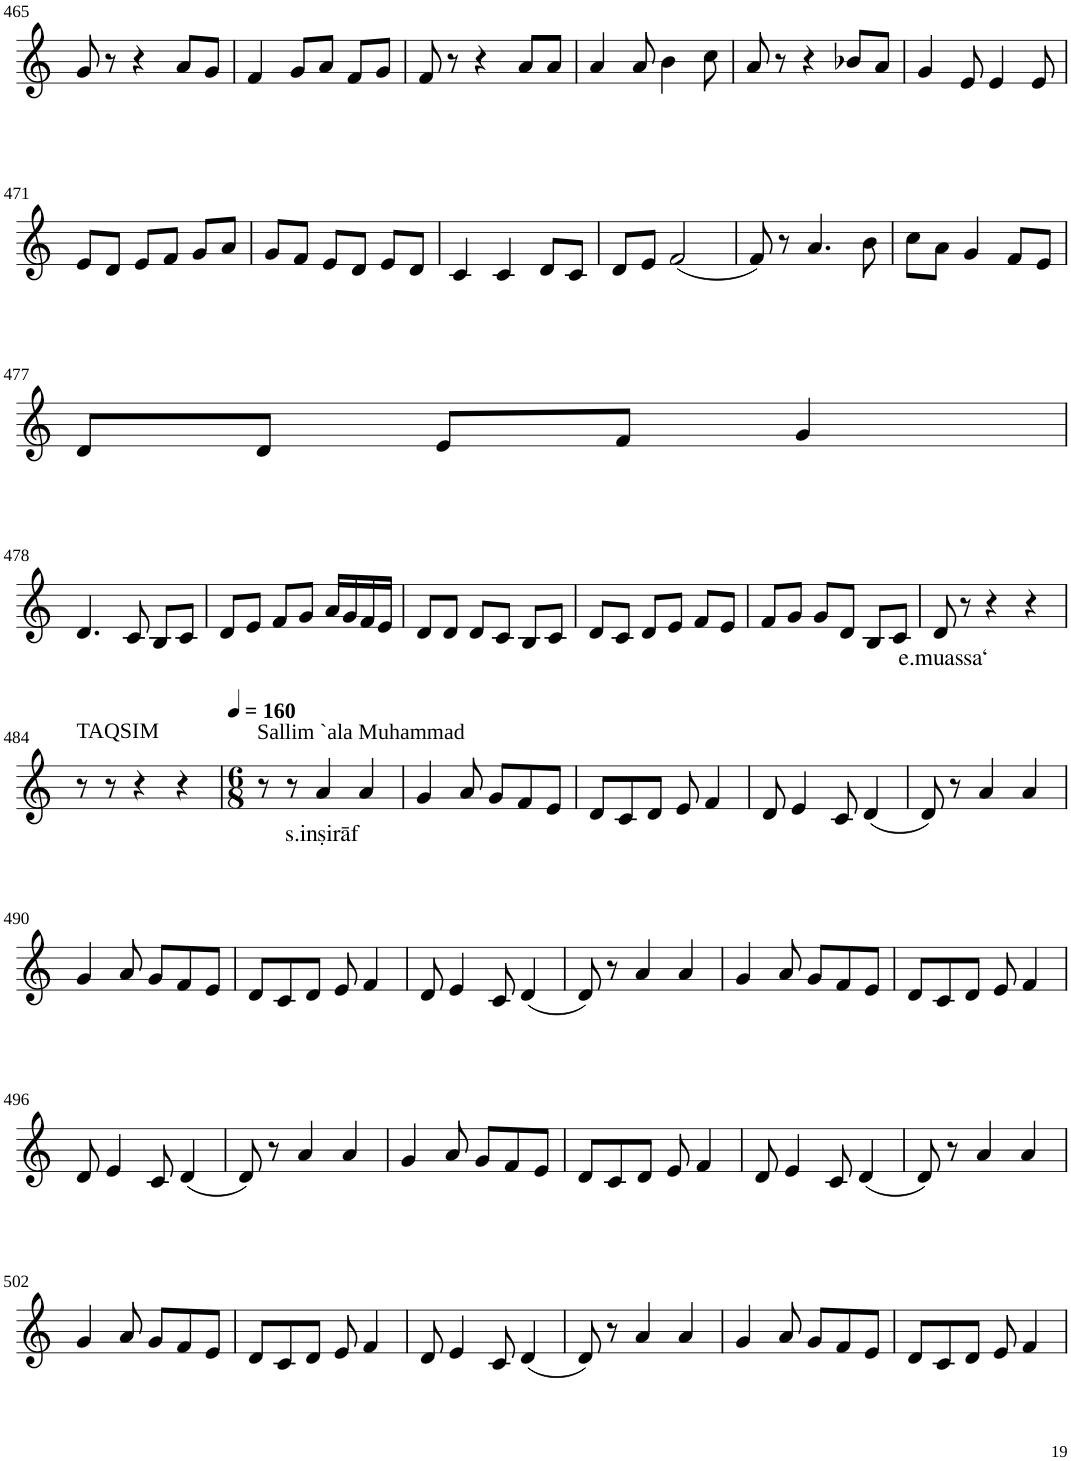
**kern	**text
*part1	*part1
*staff1	*staff1
*I"Violin	*
!!LO:PB:g=z
*clefG2	*
*k[]	*
*M3/4	*
=465	=465
8g/	.
8r	.
4r	.
8a/L	.
8g/J	.
=466	=466
4f/	.
8g/L	.
8a/J	.
8f/L	.
8g/J	.
=467	=467
8f/	.
8r	.
4r	.
8a/L	.
8a/J	.
=468	=468
4a/	.
8a/	.
4b\	.
8cc\	.
=469	=469
8a/	.
8r	.
4r	.
8b-X/L	.
8a/J	.
=470	=470
4g/	.
8e/	.
4e/	.
8e/	.
!!LO:LB:g=z
=471	=471
8e/L	.
8d/J	.
8e/L	.
8f/J	.
8g/L	.
8a/J	.
=472	=472
8g/L	.
8f/J	.
8e/L	.
8d/J	.
8e/L	.
8d/J	.
=473	=473
4c/	.
4c/	.
8d/L	.
8c/J	.
=474	=474
8d/L	.
8e/J	.
(2f/	.
=475	=475
8f/)	.
8r	.
4.a/	.
8b\	.
=476	=476
8cc\L	.
8a\J	.
4g/	.
8f/L	.
8e/J	.
!!LO:LB:g=z
=477	=477
8d/L	.
8d/J	.
8e/L	.
8f/J	.
4g/	.
!!LO:LB:g=z
=478	=478
4.d/	.
8c/	.
8B/L	.
8c/J	.
=479	=479
8d/L	.
8e/J	.
8f/L	.
8g/J	.
16a/LL	.
16g/	.
16f/	.
16e/JJ	.
=480	=480
8d/L	.
8d/J	.
8d/L	.
8c/J	.
8B/L	.
8c/J	.
=481	=481
8d/L	.
8c/J	.
8d/L	.
8e/J	.
8f/L	.
8e/J	.
=482	=482
8f/L	.
8g/J	.
8g/L	.
8d/J	.
8B/L	.
8c/J	.
=483	=483
!	!LO:LY:b
8d/	e.muassa‘
8r	.
4r	.
4r	.
!!LO:LB:g=z
=484	=484
!LO:TX:a:t=TAQSIM	!
8r	.
8r	.
4r	.
4r	.
=485	=485
*M6/8	*
*MM160	*
!LO:TX:a:t=Sallim `ala Muhammad	!
8r	.
8r	.
!	!LO:LY:b
4a/	s.inṣirāf
4a/	.
=486	=486
4g/	.
8a/	.
8g/L	.
8f/	.
8e/J	.
=487	=487
8d/L	.
8c/	.
8d/J	.
8e/	.
4f/	.
=488	=488
8d/	.
4e/	.
8c/	.
(4d/	.
=489	=489
8d/)	.
8r	.
4a/	.
4a/	.
!!LO:LB:g=z
=490	=490
4g/	.
8a/	.
8g/L	.
8f/	.
8e/J	.
=491	=491
8d/L	.
8c/	.
8d/J	.
8e/	.
4f/	.
=492	=492
8d/	.
4e/	.
8c/	.
(4d/	.
=493	=493
8d/)	.
8r	.
4a/	.
4a/	.
=494	=494
4g/	.
8a/	.
8g/L	.
8f/	.
8e/J	.
=495	=495
8d/L	.
8c/	.
8d/J	.
8e/	.
4f/	.
!!LO:LB:g=z
=496	=496
8d/	.
4e/	.
8c/	.
(4d/	.
=497	=497
8d/)	.
8r	.
4a/	.
4a/	.
=498	=498
4g/	.
8a/	.
8g/L	.
8f/	.
8e/J	.
=499	=499
8d/L	.
8c/	.
8d/J	.
8e/	.
4f/	.
=500	=500
8d/	.
4e/	.
8c/	.
(4d/	.
=501	=501
8d/)	.
8r	.
4a/	.
4a/	.
!!LO:LB:g=z
=502	=502
4g/	.
8a/	.
8g/L	.
8f/	.
8e/J	.
=503	=503
8d/L	.
8c/	.
8d/J	.
8e/	.
4f/	.
=504	=504
8d/	.
4e/	.
8c/	.
(4d/	.
=505	=505
8d/)	.
8r	.
4a/	.
4a/	.
=506	=506
4g/	.
8a/	.
8g/L	.
8f/	.
8e/J	.
=507	=507
8d/L	.
8c/	.
8d/J	.
8e/	.
4f/	.
=	=
*-	*-
